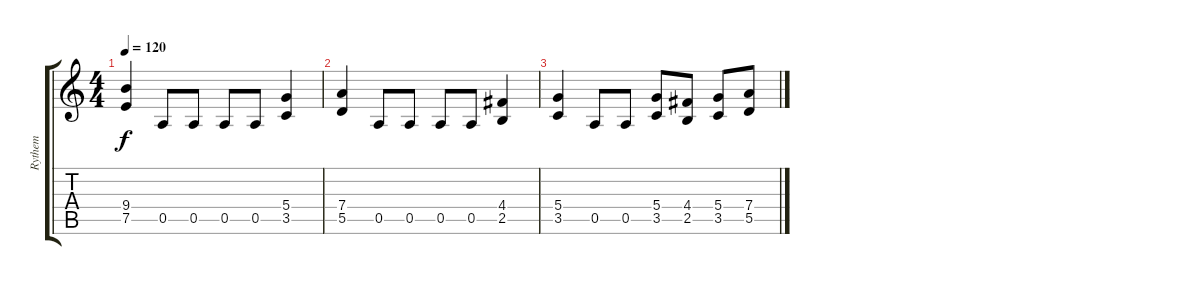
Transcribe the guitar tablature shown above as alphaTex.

\track ("Rythem" "Rythem") {instrument acousticguitarsteel}
\staff {score tabs}
\tuning (E4 B3 G3 D3 A2 E2) {hide}
\ts (4 4)
\tempo 120
\clef g2
\ks c
(9.4 7.5).4{dy f} 0.5.8 0.5.8 0.5.8 0.5.8 (5.4 3.5).4 |
(7.4 5.5).4 0.5.8 0.5.8 0.5.8 0.5.8 (4.4 2.5).4 |
(5.4 3.5).4 0.5.8 0.5.8 (5.4 3.5).8 (4.4 2.5).8 (5.4 3.5).8 (7.4 5.5).8
